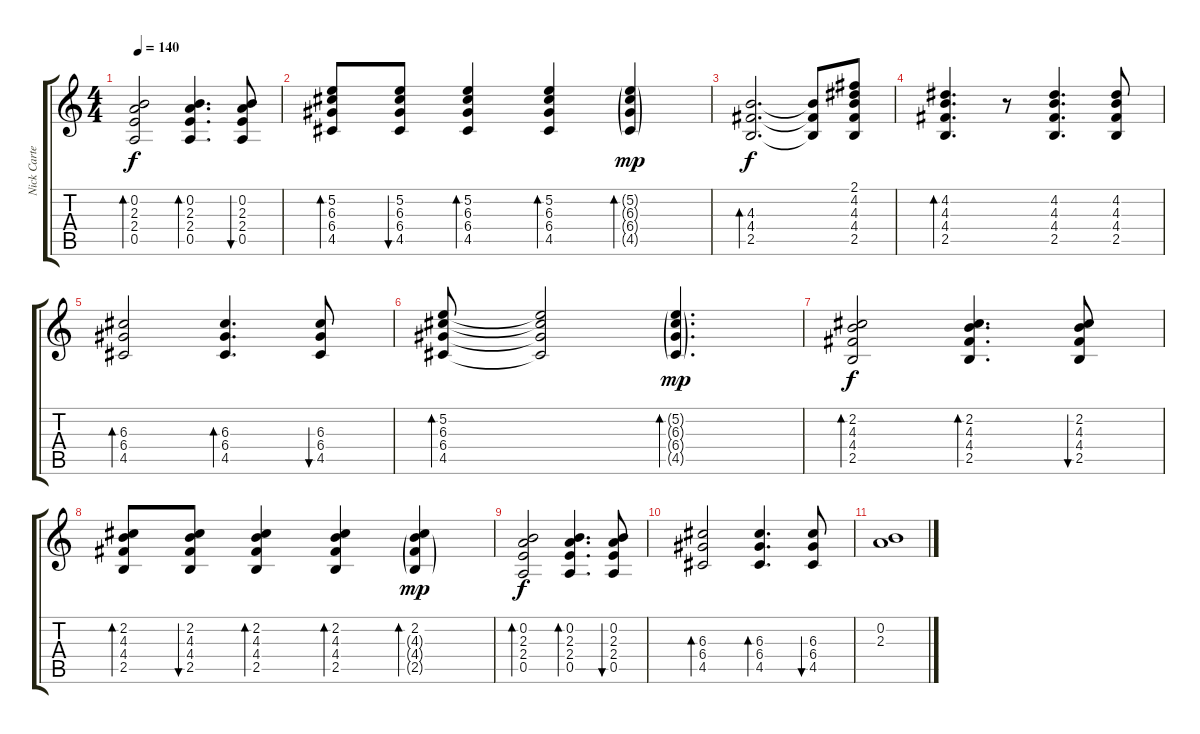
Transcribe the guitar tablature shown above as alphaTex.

\track ("Nick Carter - Acoustic Guitar" "Nick Carte") {instrument acousticguitarsteel}
\staff {score tabs}
\tuning (E4 B3 G3 D3 A2 E2) {hide}
\ts (4 4)
\tempo 140
\clef g2
\ks c
(0.2 2.3 2.4 0.5).2{bd 60 dy f} (0.2 2.3 2.4 0.5).4{d bd 60} (0.2 2.3 2.4 0.5).8{bu 60} |
(5.2 6.3 6.4 4.5).8{bd 30} (5.2 6.3 6.4 4.5).8{bu 30} (5.2 6.3 6.4 4.5).4{bd 30} (5.2 6.3 6.4 4.5).4{bd 30} (5.2{g} 6.3{g} 6.4{g} 4.5{g}).4{bd 30 dy mp} |
(4.3 4.4 2.5).2{d bd 60 dy f} (4.3{t} 4.4{t} 2.5{t}).8 (2.1 4.2 4.3 4.4 2.5).8 |
(4.2 4.3 4.4 2.5).4{d bd 30} r.8 (4.2 4.3 4.4 2.5).4{d} (4.2 4.3 4.4 2.5).8 |
(6.3 6.4 4.5).2{bd 240} (6.3 6.4 4.5).4{d bd 30} (6.3 6.4 4.5).8{bu 60} |
(5.2 6.3 6.4 4.5).8{bd 30} (5.2{t} 6.3{t} 6.4{t} 4.5{t}).2 (5.2{g} 6.3{g} 6.4{g} 4.5{g}).4{d bd 30 dy mp} |
(2.2 4.3 4.4 2.5).2{bd 60 dy f} (2.2 4.3 4.4 2.5).4{d bd 30} (2.2 4.3 4.4 2.5).8{bu 60} |
(2.2 4.3 4.4 2.5).8{bd 30} (2.2 4.3 4.4 2.5).8{bu 30} (2.2 4.3 4.4 2.5).4{bd 30} (2.2 4.3 4.4 2.5).4{bd 30} (2.2 4.3{g} 4.4{g} 2.5{g}).4{bd 30 dy mp} |
(0.2 2.3 2.4 0.5).2{bd 60 dy f} (0.2 2.3 2.4 0.5).4{d bd 60} (0.2 2.3 2.4 0.5).8{bu 60} |
(6.3 6.4 4.5).2{bd 120} (6.3 6.4 4.5).4{d bd 30} (6.3 6.4 4.5).8{bu 60} |
(0.2 2.3).1
